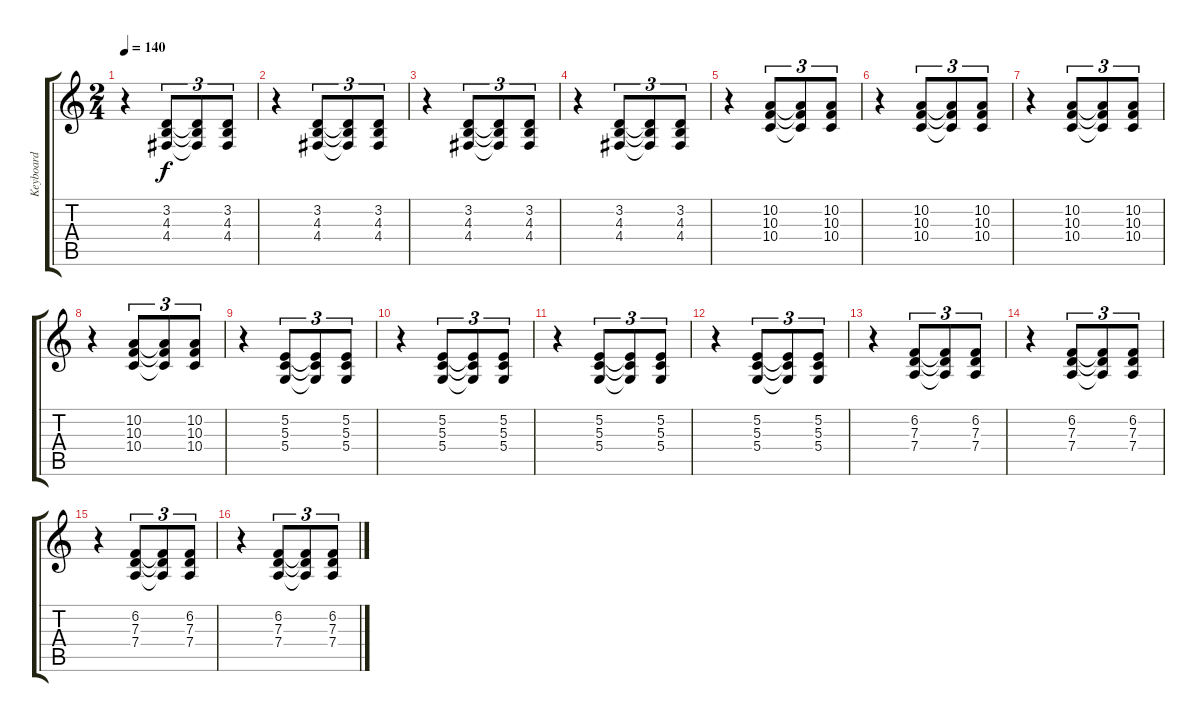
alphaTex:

\track ("Keyboard" "Keyboard") {instrument lead5charang}
\staff {score tabs}
\tuning (E4 B3 G3 D3 A2 E2) {hide}
\ts (2 4)
\tempo 140
\clef g2
\ks c
r.4{dy f} (3.2 4.3 4.4).8{tu (3 2)} (3.2{t} 4.3{t} 4.4{t}).8{tu (3 2)} (3.2 4.3 4.4).8{tu (3 2)} |
r.4 (3.2 4.3 4.4).8{tu (3 2)} (3.2{t} 4.3{t} 4.4{t}).8{tu (3 2)} (3.2 4.3 4.4).8{tu (3 2)} |
r.4 (3.2 4.3 4.4).8{tu (3 2)} (3.2{t} 4.3{t} 4.4{t}).8{tu (3 2)} (3.2 4.3 4.4).8{tu (3 2)} |
r.4 (3.2 4.3 4.4).8{tu (3 2)} (3.2{t} 4.3{t} 4.4{t}).8{tu (3 2)} (3.2 4.3 4.4).8{tu (3 2)} |
r.4 (10.2 10.3 10.4).8{tu (3 2)} (10.2{t} 10.3{t} 10.4{t}).8{tu (3 2)} (10.2 10.3 10.4).8{tu (3 2)} |
r.4 (10.2 10.3 10.4).8{tu (3 2)} (10.2{t} 10.3{t} 10.4{t}).8{tu (3 2)} (10.2 10.3 10.4).8{tu (3 2)} |
r.4 (10.2 10.3 10.4).8{tu (3 2)} (10.2{t} 10.3{t} 10.4{t}).8{tu (3 2)} (10.2 10.3 10.4).8{tu (3 2)} |
r.4 (10.2 10.3 10.4).8{tu (3 2)} (10.2{t} 10.3{t} 10.4{t}).8{tu (3 2)} (10.2 10.3 10.4).8{tu (3 2)} |
r.4 (5.2 5.3 5.4).8{tu (3 2)} (5.2{t} 5.3{t} 5.4{t}).8{tu (3 2)} (5.2 5.3 5.4).8{tu (3 2)} |
r.4 (5.2 5.3 5.4).8{tu (3 2)} (5.2{t} 5.3{t} 5.4{t}).8{tu (3 2)} (5.2 5.3 5.4).8{tu (3 2)} |
r.4 (5.2 5.3 5.4).8{tu (3 2)} (5.2{t} 5.3{t} 5.4{t}).8{tu (3 2)} (5.2 5.3 5.4).8{tu (3 2)} |
r.4 (5.2 5.3 5.4).8{tu (3 2)} (5.2{t} 5.3{t} 5.4{t}).8{tu (3 2)} (5.2 5.3 5.4).8{tu (3 2)} |
r.4 (6.2 7.3 7.4).8{tu (3 2)} (6.2{t} 7.3{t} 7.4{t}).8{tu (3 2)} (6.2 7.3 7.4).8{tu (3 2)} |
r.4 (6.2 7.3 7.4).8{tu (3 2)} (6.2{t} 7.3{t} 7.4{t}).8{tu (3 2)} (6.2 7.3 7.4).8{tu (3 2)} |
r.4 (6.2 7.3 7.4).8{tu (3 2)} (6.2{t} 7.3{t} 7.4{t}).8{tu (3 2)} (6.2 7.3 7.4).8{tu (3 2)} |
r.4 (6.2 7.3 7.4).8{tu (3 2)} (6.2{t} 7.3{t} 7.4{t}).8{tu (3 2)} (6.2 7.3 7.4).8{tu (3 2)}
